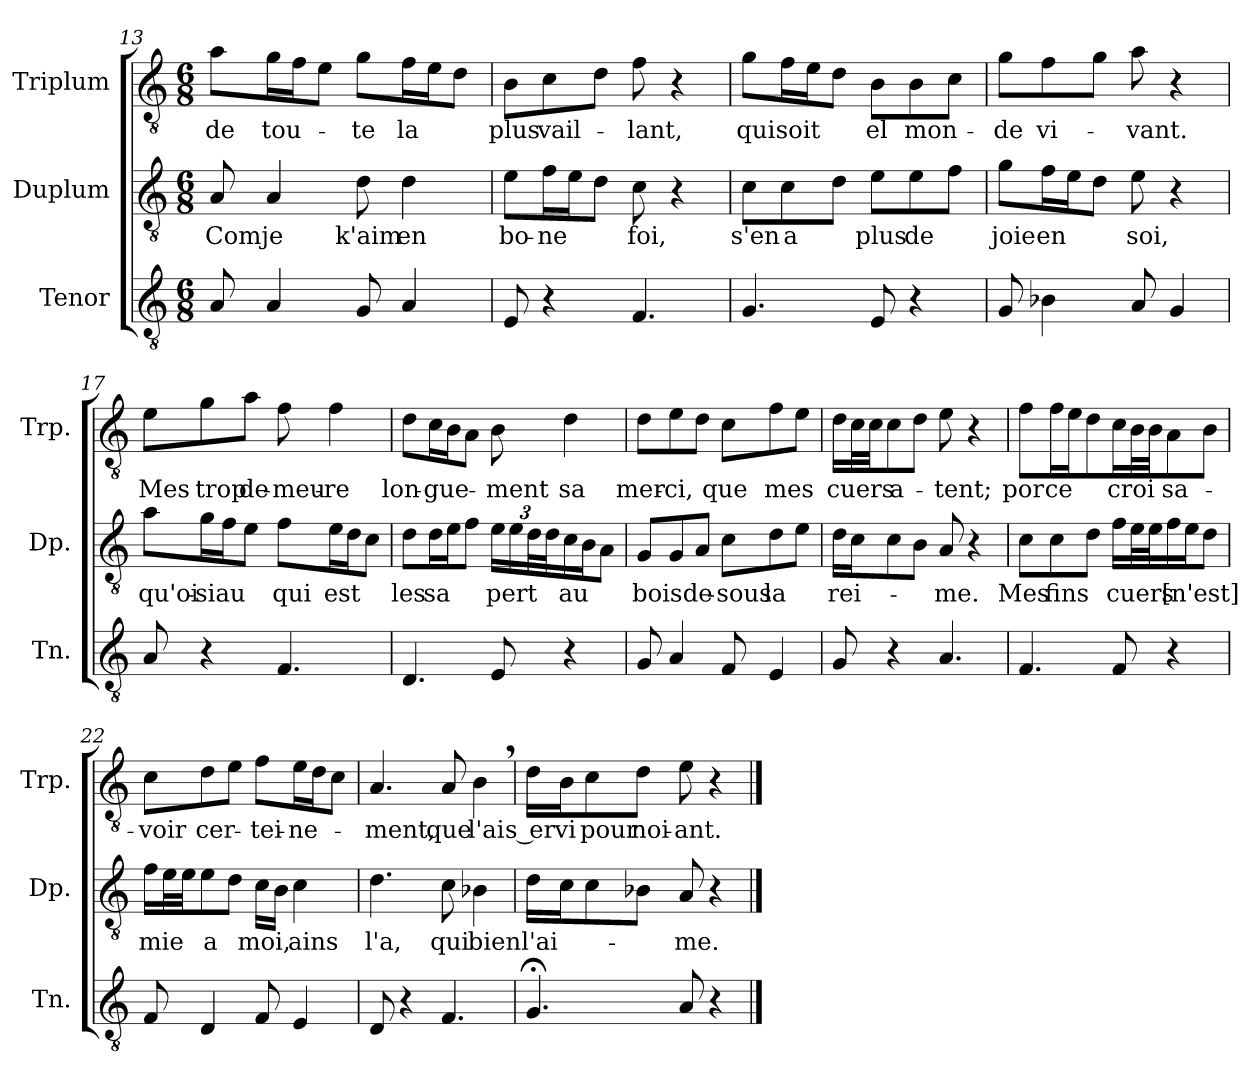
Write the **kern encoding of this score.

**kern	**kern	**text	**kern	**text
*part3	*part2	*part2	*part1	*part1
*staff3	*staff2	*staff2	*staff1	*staff1
*I"Tenor	*I"Duplum	*	*I"Triplum	*
*I'Tn.	*I'Dp.	*	*I'Trp.	*
*clefGv2	*clefGv2	*	*clefGv2	*
*k[]	*k[]	*	*k[]	*
*M6/8	*M6/8	*	*M6/8	*
=13	=13	=13	=13	=13
!	!	!LO:LY:b	!	!LO:LY:b
8A/	8A/	Com	8a\L	de
!	!	!LO:LY:b	!	!LO:LY:b
4A/	4A/	je	16g\L	tou-
.	.	.	16f\J	.
.	.	.	8e\J	.
!	!	!LO:LY:b	!	!LO:LY:b
8G/	8d\	k'aim	8g\L	-te
!	!	!LO:LY:b	!	!LO:LY:b
4A/	4d\	en	16f\L	la
.	.	.	16e\J	.
.	.	.	8d\J	.
=14	=14	=14	=14	=14
!	!	!LO:LY:b	!	!LO:LY:b
8E/	8e\L	bo-	8B\L	plus
!	!	!LO:LY:b	!	!LO:LY:b
4r	16f\L	-ne	8c\	vail-
.	16e\J	.	.	.
.	8d\J	.	8d\J	.
!	!	!LO:LY:b	!	!LO:LY:b
4.F/	8c\	foi,	8f\	-lant,
.	4r	.	4r	.
!!LO:PB:g=z
=15	=15	=15	=15	=15
!	!	!LO:LY:b	!	!LO:LY:b
4.G/	8c\L	s'en	8g\L	qui
!	!	!LO:LY:b	!	!LO:LY:b
.	8c\	a	16f\L	soit
.	.	.	16e\J	.
.	8d\J	.	8d\J	.
!	!	!LO:LY:b	!	!LO:LY:b
8E/	8e\L	plus	8B\L	el
!	!	!LO:LY:b	!	!LO:LY:b
4r	8e\	de	8B\	mon-
.	8f\J	.	8c\J	.
=16	=16	=16	=16	=16
!	!	!LO:LY:b	!	!LO:LY:b
8G/	8g\L	joie	8g\L	-de
!	!	!LO:LY:b	!	!LO:LY:b
4B-X\	16f\L	en	8f\	vi-
.	16e\J	.	.	.
.	8d\J	.	8g\J	.
!	!	!LO:LY:b	!	!LO:LY:b
8A/	8e\	soi,	8a\	-vant.
4G/	4r	.	4r	.
=17	=17	=17	=17	=17
!	!	!LO:LY:b	!	!LO:LY:b
8A/	8a\L	qu'oi-	8e\L	Mes
!	!	!LO:LY:b	!	!LO:LY:b
4r	16g\L	-siau	8g\	trop
.	16f\J	.	.	.
!	!	!	!	!LO:LY:b
.	8e\J	.	8a\J	de-
!	!	!LO:LY:b	!	!LO:LY:b
4.F/	8f\L	qui	8f\	-meu-
!	!	!LO:LY:b	!	!LO:LY:b
.	16e\L	est	4f\	-re
.	16d\J	.	.	.
.	8c\J	.	.	.
=18	=18	=18	=18	=18
!	!	!LO:LY:b	!	!LO:LY:b
4.D/	8d\L	les	8d\L	lon-
!	!	!LO:LY:b	!	!LO:LY:b
.	16d\L	sa	16c\L	-gue-
.	16e\J	.	16B\J	.
.	8f\J	.	8A\J	.
*	*Xbrackettup	*	*	*
!	!	!LO:LY:b	!	!LO:LY:b
8E/	24e\LL	pert	8B\	-ment
.	24e\	.	.	.
*	*tremolo	*	*	*
.	48d\	.	.	.
.	48d\	.	.	.
*	*Xtremolo	*	*	*
!	!	!LO:LY:b	!	!LO:LY:b
4r	16c\	au	4d\	sa
.	16B\J	.	.	.
.	8A\J	.	.	.
!!LO:LB:g=z
=19	=19	=19	=19	=19
!	!	!LO:LY:b	!	!LO:LY:b
8G/	8G/L	bois	8d\L	mer-
!	!	!	!	!LO:LY:b
4A/	8G/	.	8e\	-ci,
!	!	!LO:LY:b	!	!
.	8A/J	de-	8d\J	.
!	!	!LO:LY:b	!	!LO:LY:b
8F/	8c\L	-sous	8c\L	que
!	!	!LO:LY:b	!	!LO:LY:b
4E/	8d\	la	8f\	mes
.	8e\J	.	8e\J	.
=20	=20	=20	=20	=20
!	!	!LO:LY:b	!	!LO:LY:b
8G/	16d\LL	rei-	16d\LL	cuers
*	*	*	*tremolo	*
.	16c\J	.	32c\	.
.	.	.	32c\JJJ	.
*	*	*	*Xtremolo	*
!	!	!	!	!LO:LY:b
4r	8c\	.	8c\	a-
.	8B\J	.	8d\J	.
!	!	!LO:LY:b	!	!LO:LY:b
4.A/	8A/	-me.	8e\	-tent;
.	4r	.	4r	.
=21	=21	=21	=21	=21
!	!	!LO:LY:b	!	!LO:LY:b
4.F/	8c\L	Mes	8f\L	por
!	!	!LO:LY:b	!	!LO:LY:b
.	8c\	fins	16f\L	ce
.	.	.	16e\J	.
.	8d\J	.	8d\J	.
!	!	!LO:LY:b	!	!LO:LY:b
8F/	16f\LL	cuers	16c\LL	croi
*	*tremolo	*	*	*
*	*	*	*tremolo	*
.	32e\	.	32B\	.
.	32e\	.	32B\JJJ	.
*	*	*	*Xtremolo	*
*	*Xtremolo	*	*	*
!	!	!LO:LY:b	!	!LO:LY:b
4r	16f\	[n'est]	8A\	sa-
.	16e\J	.	.	.
.	8d\J	.	8B\J	.
=22	=22	=22	=22	=22
!	!	!LO:LY:b	!	!LO:LY:b
8F/	16f\LL	mie	8c\L	-voir
*	*tremolo	*	*	*
.	32e\	.	.	.
.	32e\JJJ	.	.	.
*	*Xtremolo	*	*	*
!	!	!LO:LY:b	!	!LO:LY:b
4D/	8e\	a	8d\	cer-
.	8d\J	.	8e\J	.
!	!	!LO:LY:b	!	!LO:LY:b
8F/	16c\LL	moi,	8f\L	-tei-
.	16B\JJ	.	.	.
!	!	!LO:LY:b	!	!LO:LY:b
4E/	4c\	ains	16e\L	-ne-
.	.	.	16d\J	.
.	.	.	8c\J	.
=23	=23	=23	=23	=23
!	!	!LO:LY:b	!	!LO:LY:b
8D/	4.d\	l'a,	4.A/	-ment,
4r	.	.	.	.
!	!	!LO:LY:b	!	!LO:LY:b
4.F/	8c\	qui	8A/	que
!	!	!LO:LY:b	!	!LO:LY:b
.	4B-X\	bien	4B,\	l'ai
!!LO:LB:g=z
=24	=24	=24	=24	=24
!	!	!LO:LY:b	!	!LO:LY:b
4.G;</	16d\LL	l'ai-	16d\LL	s er
!	!	!	!	!LO:LY:b
.	16c\J	.	16B\J	-vi
!	!	!	!	!LO:LY:b
.	8c\	.	8c\	pour
!	!	!	!	!LO:LY:b
.	8B-X\J	.	8d\J	noi-
!	!	!LO:LY:b	!	!LO:LY:b
8A/	8A/	-me.	8e\	-ant.
4r	4r	.	4r	.
==	==	==	==	==
*-	*-	*-	*-	*-
